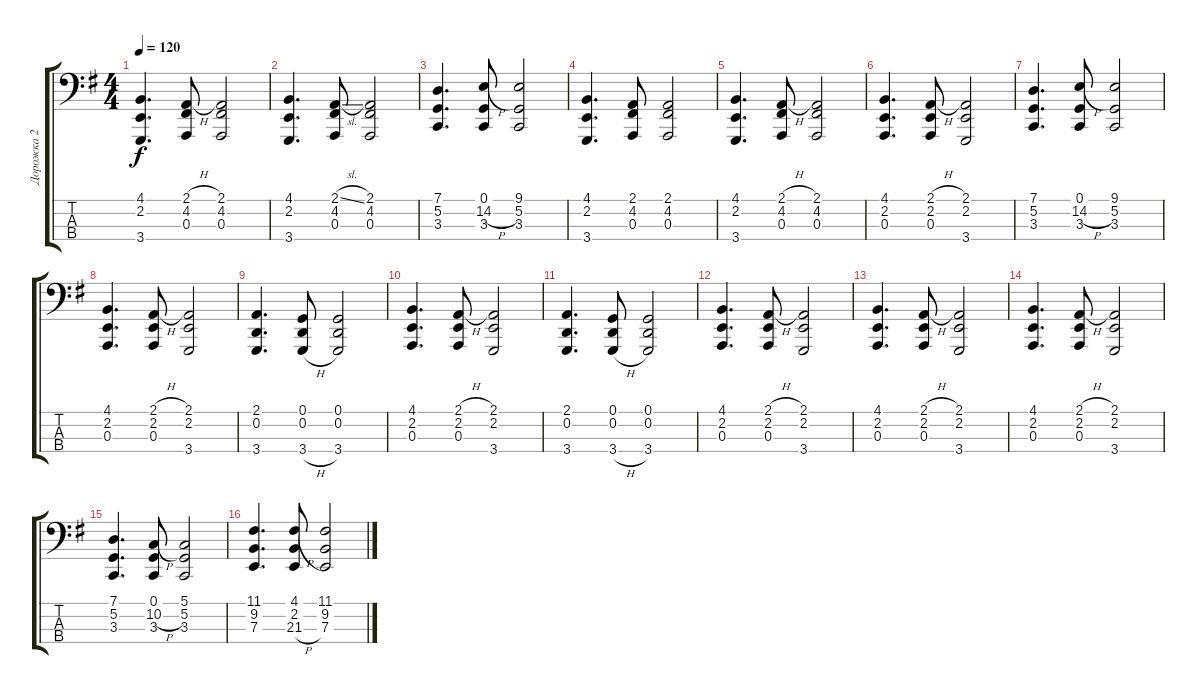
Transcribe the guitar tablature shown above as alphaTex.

\track ("Дорожка 2" "Дорожка 2") {instrument acousticgrandpiano}
\staff {score tabs}
\tuning (G2 D2 A1 E1) {hide}
\ts (4 4)
\tempo 120
\clef f4
\ks g
(4.1 2.2 3.4).4{d dy f instrument acousticgrandpiano} (2.1{h} 4.2 0.3).8 (2.1 4.2 0.3).2 |
(4.1 2.2 3.4).4{d} (2.1{sl} 4.2 0.3).8 (2.1 4.2 0.3).2 |
(7.1 5.2 3.3).4{d} (0.1 14.2{h} 3.3).8 (9.1 5.2 3.3).2 |
(4.1 2.2 3.4).4{d} (2.1 4.2 0.3).8 (2.1 4.2 0.3).2 |
(4.1 2.2 3.4).4{d} (2.1{h} 4.2 0.3).8 (2.1 4.2 0.3).2 |
(4.1 2.2 0.3).4{d} (2.1{h} 2.2 0.3).8 (2.1 2.2 3.4).2 |
(7.1 5.2 3.3).4{d} (0.1 14.2{h} 3.3).8 (9.1 5.2 3.3).2 |
(4.1 2.2 0.3).4{d} (2.1{h} 2.2 0.3).8 (2.1 2.2 3.4).2 |
(2.1 0.2 3.4).4{d} (0.1 0.2 3.4{h}).8 (0.1 0.2 3.4).2 |
(4.1 2.2 0.3).4{d} (2.1{h} 2.2 0.3).8 (2.1 2.2 3.4).2 |
(2.1 0.2 3.4).4{d} (0.1 0.2 3.4{h}).8 (0.1 0.2 3.4).2 |
(4.1 2.2 0.3).4{d} (2.1{h} 2.2 0.3).8 (2.1 2.2 3.4).2 |
(4.1 2.2 0.3).4{d} (2.1{h} 2.2 0.3).8 (2.1 2.2 3.4).2 |
(4.1 2.2 0.3).4{d} (2.1{h} 2.2 0.3).8 (2.1 2.2 3.4).2 |
(7.1 5.2 3.3).4{d} (0.1 10.2{h} 3.3).8 (5.1 5.2 3.3).2 |
(11.1 9.2 7.3).4{d} (4.1 2.2 21.3{h}).8 (11.1 9.2 7.3).2
